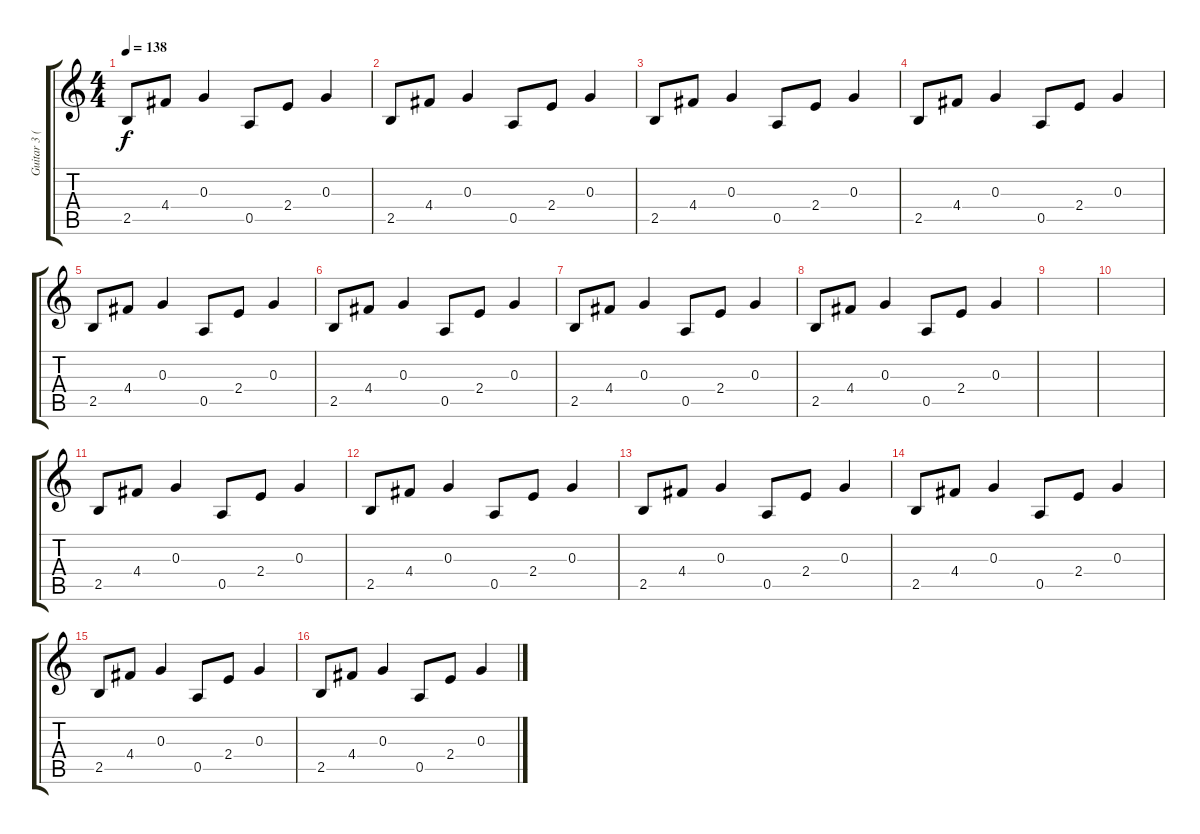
\track ("Guitar 3 (soutien)" "Guitar 3 (") {instrument electricguitarclean}
\staff {score tabs}
\tuning (E4 B3 G3 D3 A2 E2) {hide}
\ts (4 4)
\tempo 138
\clef g2
\ks c
2.5.8{dy f} 4.4.8 0.3.4 0.5.8 2.4.8 0.3.4 |
2.5.8 4.4.8 0.3.4 0.5.8 2.4.8 0.3.4 |
2.5.8 4.4.8 0.3.4 0.5.8 2.4.8 0.3.4 |
2.5.8 4.4.8 0.3.4 0.5.8 2.4.8 0.3.4 |
2.5.8 4.4.8 0.3.4 0.5.8 2.4.8 0.3.4 |
2.5.8 4.4.8 0.3.4 0.5.8 2.4.8 0.3.4 |
2.5.8 4.4.8 0.3.4 0.5.8 2.4.8 0.3.4 |
2.5.8 4.4.8 0.3.4 0.5.8 2.4.8 0.3.4 |
|
|
2.5.8 4.4.8 0.3.4 0.5.8 2.4.8 0.3.4 |
2.5.8 4.4.8 0.3.4 0.5.8 2.4.8 0.3.4 |
2.5.8 4.4.8 0.3.4 0.5.8 2.4.8 0.3.4 |
2.5.8 4.4.8 0.3.4 0.5.8 2.4.8 0.3.4 |
2.5.8 4.4.8 0.3.4 0.5.8 2.4.8 0.3.4 |
2.5.8 4.4.8 0.3.4 0.5.8 2.4.8 0.3.4
